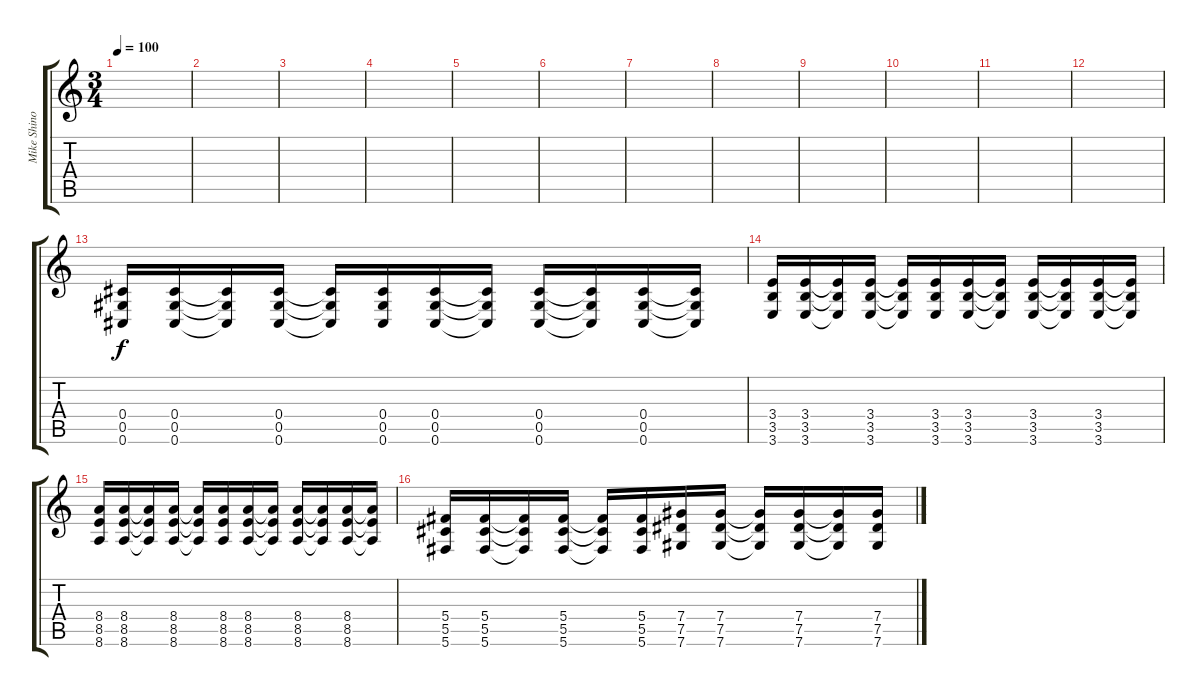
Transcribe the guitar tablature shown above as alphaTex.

\track ("Mike Shinoda (2nd Guitar)" "Mike Shino") {instrument distortionguitar}
\staff {score tabs}
\tuning (Eb4 Bb3 Gb3 Db3 Ab2 Db2) {hide}
\ts (3 4)
\tempo 100
\clef g2
\ks c
|
|
|
|
|
|
|
|
|
|
|
|
(0.4 0.5 0.6).16 (0.4 0.5 0.6).16 (0.4{t} 0.5{t} 0.6{t}).16 (0.4 0.5 0.6).16 (0.4{t} 0.5{t} 0.6{t}).16 (0.4 0.5 0.6).16 (0.4 0.5 0.6).16 (0.4{t} 0.5{t} 0.6{t}).16 (0.4 0.5 0.6).16 (0.4{t} 0.5{t} 0.6{t}).16 (0.4 0.5 0.6).16 (0.4{t} 0.5{t} 0.6{t}).16 |
(3.4 3.5 3.6).16 (3.4 3.5 3.6).16 (3.4{t} 3.5{t} 3.6{t}).16 (3.4 3.5 3.6).16 (3.4{t} 3.5{t} 3.6{t}).16 (3.4 3.5 3.6).16 (3.4 3.5 3.6).16 (3.4{t} 3.5{t} 3.6{t}).16 (3.4 3.5 3.6).16 (3.4{t} 3.5{t} 3.6{t}).16 (3.4 3.5 3.6).16 (3.4{t} 3.5{t} 3.6{t}).16 |
(8.4 8.5 8.6).16 (8.4 8.5 8.6).16 (8.4{t} 8.5{t} 8.6{t}).16 (8.4 8.5 8.6).16 (8.4{t} 8.5{t} 8.6{t}).16 (8.4 8.5 8.6).16 (8.4 8.5 8.6).16 (8.4{t} 8.5{t} 8.6{t}).16 (8.4 8.5 8.6).16 (8.4{t} 8.5{t} 8.6{t}).16 (8.4 8.5 8.6).16 (8.4{t} 8.5{t} 8.6{t}).16 |
(5.4 5.5 5.6).16 (5.4 5.5 5.6).16 (5.4{t} 5.5{t} 5.6{t}).16 (5.4 5.5 5.6).16 (5.4{t} 5.5{t} 5.6{t}).16 (5.4 5.5 5.6).16 (7.4 7.5 7.6).16 (7.4 7.5 7.6).16 (7.4{t} 7.5{t} 7.6{t}).16 (7.4 7.5 7.6).16 (7.4{t} 7.5{t} 7.6{t}).16 (7.4 7.5 7.6).16
